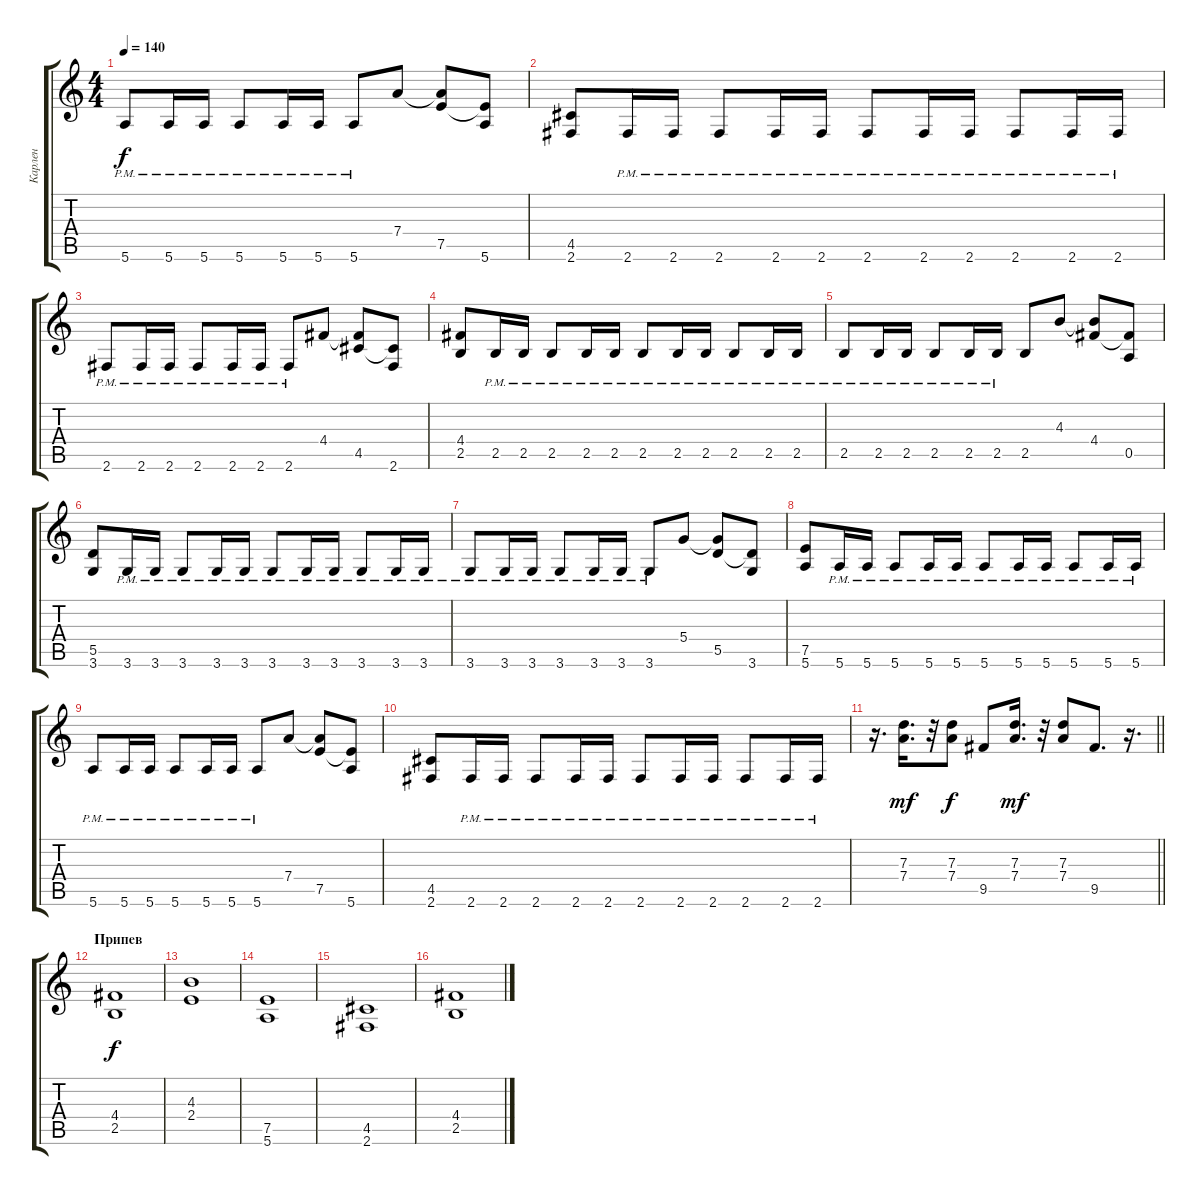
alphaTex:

\track ("Карлен" "Карлен") {instrument distortionguitar}
\staff {score tabs}
\tuning (E4 B3 G3 D3 A2 E2) {hide}
\ts (4 4)
\tempo 140
\clef g2
\ks c
5.6{pm}.8{dy f} 5.6{pm}.16 5.6{pm}.16 5.6{pm}.8 5.6{pm}.16 5.6{pm}.16 5.6{pm}.8 7.4.8 (7.4{t} 7.5).8 (7.5{t} 5.6).8 |
(4.5 2.6).8 2.6{pm}.16 2.6{pm}.16 2.6{pm}.8 2.6{pm}.16 2.6{pm}.16 2.6{pm}.8 2.6{pm}.16 2.6{pm}.16 2.6{pm}.8 2.6{pm}.16 2.6{pm}.16 |
2.6{pm}.8 2.6{pm}.16 2.6{pm}.16 2.6{pm}.8 2.6{pm}.16 2.6{pm}.16 2.6{pm}.8 4.4.8 (4.4{t} 4.5).8 (4.5{t} 2.6).8 |
(4.4 2.5).8 2.5{pm}.16 2.5{pm}.16 2.5{pm}.8 2.5{pm}.16 2.5{pm}.16 2.5{pm}.8 2.5{pm}.16 2.5{pm}.16 2.5{pm}.8 2.5{pm}.16 2.5{pm}.16 |
2.5{pm}.8 2.5{pm}.16 2.5{pm}.16 2.5{pm}.8 2.5{pm}.16 2.5{pm}.16 2.5.8 4.3.8 (4.3{t} 4.4).8 (4.4{t} 0.5).8 |
(5.5 3.6).8 3.6{pm}.16 3.6{pm}.16 3.6{pm}.8 3.6{pm}.16 3.6{pm}.16 3.6{pm}.8 3.6{pm}.16 3.6{pm}.16 3.6{pm}.8 3.6{pm}.16 3.6{pm}.16 |
3.6{pm}.8 3.6{pm}.16 3.6{pm}.16 3.6{pm}.8 3.6{pm}.16 3.6{pm}.16 3.6{pm}.8 5.4.8 (5.4{t} 5.5).8 (5.5{t} 3.6).8 |
(7.5 5.6).8 5.6{pm}.16 5.6{pm}.16 5.6{pm}.8 5.6{pm}.16 5.6{pm}.16 5.6{pm}.8 5.6{pm}.16 5.6{pm}.16 5.6{pm}.8 5.6{pm}.16 5.6{pm}.16 |
5.6{pm}.8 5.6{pm}.16 5.6{pm}.16 5.6{pm}.8 5.6{pm}.16 5.6{pm}.16 5.6{pm}.8 7.4.8 (7.4{t} 7.5).8 (7.5{t} 5.6).8 |
(4.5 2.6).8 2.6{pm}.16 2.6{pm}.16 2.6{pm}.8 2.6{pm}.16 2.6{pm}.16 2.6{pm}.8 2.6{pm}.16 2.6{pm}.16 2.6{pm}.8 2.6{pm}.16 2.6{pm}.16 |
\barLineRight lightlight
r.16{d} (7.3 7.4).16{d dy mf} r.32 (7.3 7.4).8{dy f} 9.5.8 (7.3 7.4).16{d dy mf} r.32 (7.3 7.4).8 9.5.8{d} r.16{d} |
\section ("" "Припев")
(4.4 2.5).1{dy f} |
(4.3 2.4).1 |
(7.5 5.6).1 |
(4.5 2.6).1 |
(4.4 2.5).1
